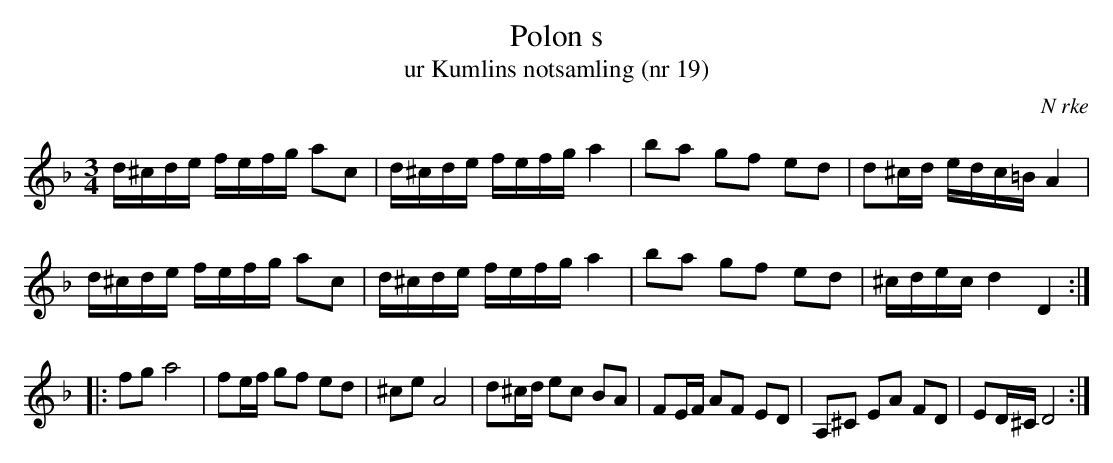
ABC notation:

X:1
T:Polon s
T:ur Kumlins notsamling (nr 19)
O:N rke
M:3/4
L:1/16
K:Dm
d^cde fefg a2c2 | d^cde fefg a4 | b2a2 g2f2 e2d2 | d2^cd edc=B A4 |
d^cde fefg a2c2 | d^cde fefg a4 | b2a2 g2f2 e2d2 | ^cdec d4 D4 ::
f2g2 a8 | f2ef g2f2 e2d2 | ^c2e2 A8 | d2^cd e2c2 B2A2 | F2EF A2F2 E2D2 | A,2^C2 E2A2 F2D2 | E2D^C D8 :|
